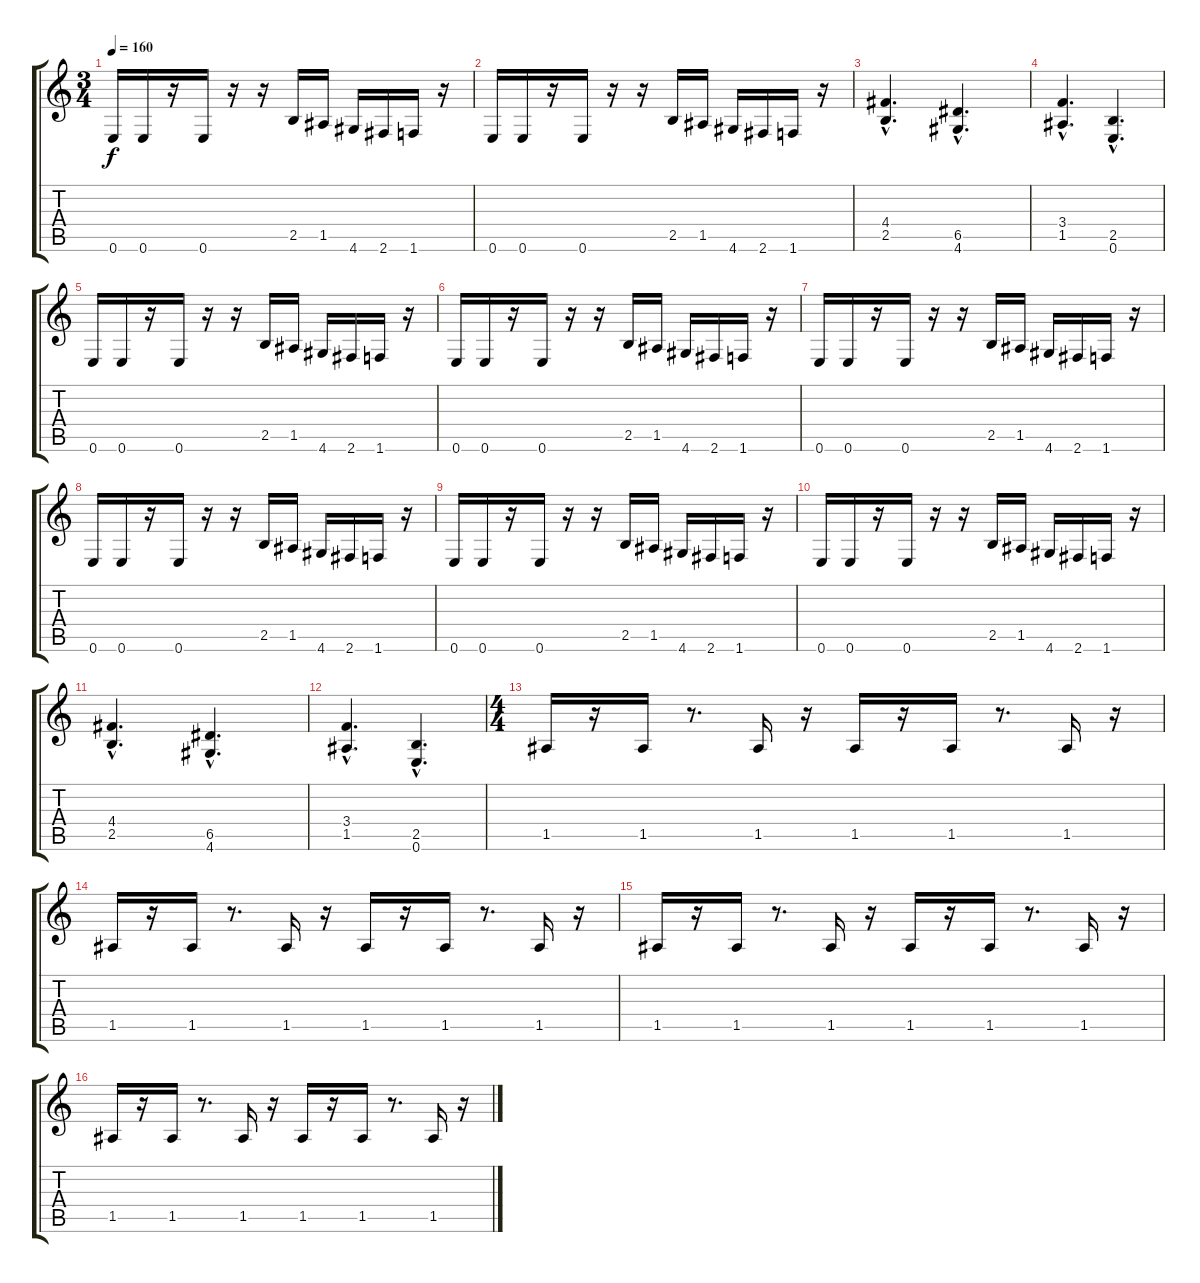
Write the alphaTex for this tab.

\track "" {instrument overdrivenguitar}
\staff {score tabs}
\tuning (E4 B3 G3 D3 A2 E2) {hide}
\ts (3 4)
\tempo 160
\clef g2
\ks c
0.6.16{dy f} 0.6.16 r.16 0.6.16 r.16 r.16 2.5.16 1.5.16 4.6.16 2.6.16 1.6.16 r.16 |
0.6.16 0.6.16 r.16 0.6.16 r.16 r.16 2.5.16 1.5.16 4.6.16 2.6.16 1.6.16 r.16 |
(4.4{hac} 2.5{hac}).4{d} (6.5{hac} 4.6{hac}).4{d} |
(3.4{hac} 1.5{hac}).4{d} (2.5{hac} 0.6{hac}).4{d} |
0.6.16 0.6.16 r.16 0.6.16 r.16 r.16 2.5.16 1.5.16 4.6.16 2.6.16 1.6.16 r.16 |
0.6.16 0.6.16 r.16 0.6.16 r.16 r.16 2.5.16 1.5.16 4.6.16 2.6.16 1.6.16 r.16 |
0.6.16 0.6.16 r.16 0.6.16 r.16 r.16 2.5.16 1.5.16 4.6.16 2.6.16 1.6.16 r.16 |
0.6.16 0.6.16 r.16 0.6.16 r.16 r.16 2.5.16 1.5.16 4.6.16 2.6.16 1.6.16 r.16 |
0.6.16 0.6.16 r.16 0.6.16 r.16 r.16 2.5.16 1.5.16 4.6.16 2.6.16 1.6.16 r.16 |
0.6.16 0.6.16 r.16 0.6.16 r.16 r.16 2.5.16 1.5.16 4.6.16 2.6.16 1.6.16 r.16 |
(4.4{hac} 2.5{hac}).4{d} (6.5{hac} 4.6{hac}).4{d} |
(3.4{hac} 1.5{hac}).4{d} (2.5{hac} 0.6{hac}).4{d} |
\ts (4 4)
1.5.16 r.16 1.5.16 r.8{d} 1.5.16 r.16 1.5.16 r.16 1.5.16 r.8{d} 1.5.16 r.16 |
1.5.16 r.16 1.5.16 r.8{d} 1.5.16 r.16 1.5.16 r.16 1.5.16 r.8{d} 1.5.16 r.16 |
1.5.16 r.16 1.5.16 r.8{d} 1.5.16 r.16 1.5.16 r.16 1.5.16 r.8{d} 1.5.16 r.16 |
1.5.16 r.16 1.5.16 r.8{d} 1.5.16 r.16 1.5.16 r.16 1.5.16 r.8{d} 1.5.16 r.16
